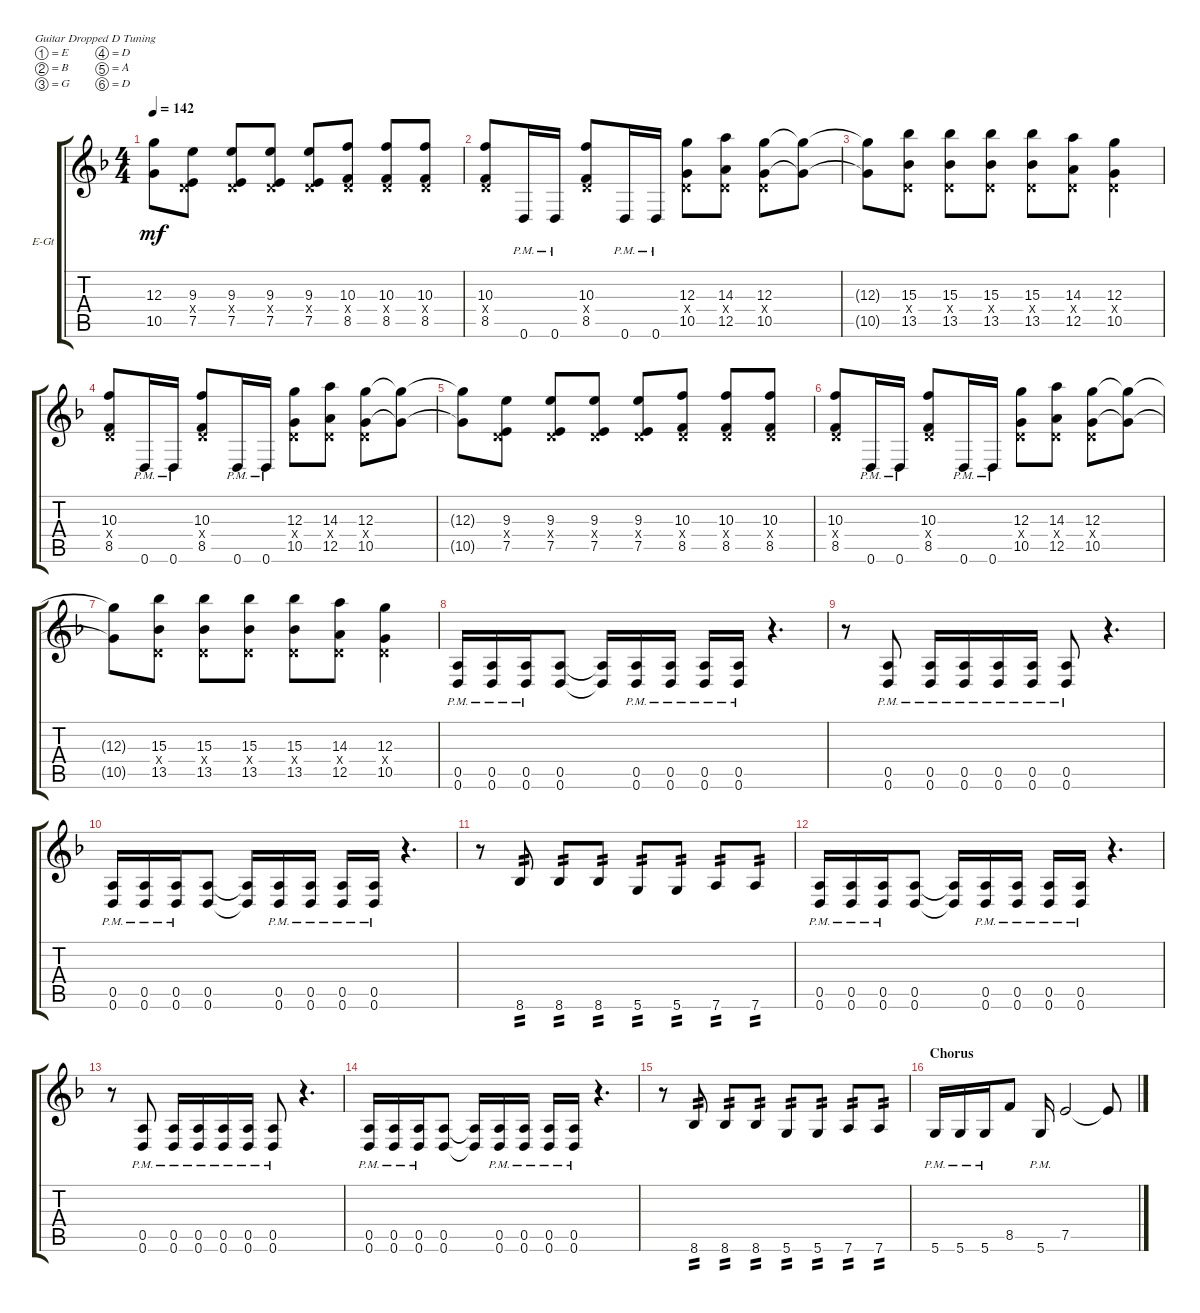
\bracketExtendMode groupsimilarinstruments
\firstSystemTrackNameOrientation horizontal
\otherSystemsTrackNameOrientation horizontal
\track ("Electric Guitar 1" "E-Gt") {instrument distortionguitar}
\staff {score tabs}
\tuning (E4 B3 G3 D3 A2 D2)
\ts (4 4)
\tempo 142
\clef g2
\ks dminor
(12.3{t} 10.5{t}).8{dy mf} (9.3 0.4{x} 7.5).8 (9.3 0.4{x} 7.5).8 (9.3 0.4{x} 7.5).8 (9.3 0.4{x} 7.5).8 (10.3 0.4{x} 8.5).8 (10.3 0.4{x} 8.5).8 (10.3 0.4{x} 8.5).8 |
(10.3 0.4{x} 8.5).8 0.6{pm}.16 0.6{pm}.16 (10.3 0.4{x} 8.5).8 0.6{pm}.16 0.6{pm}.16 (12.3 0.4{x} 10.5).8 (14.3 0.4{x} 12.5).8 (12.3 0.4{x} 10.5).8 (12.3{t} 10.5{t}).8 |
(12.3{t} 10.5{t}).8 (15.3 0.4{x} 13.5).8 (15.3 0.4{x} 13.5).8 (15.3 0.4{x} 13.5).8 (15.3 0.4{x} 13.5).8 (14.3 0.4{x} 12.5).8 (12.3 0.4{x} 10.5).4 |
(10.3 0.4{x} 8.5).8 0.6{pm}.16 0.6{pm}.16 (10.3 0.4{x} 8.5).8 0.6{pm}.16 0.6{pm}.16 (12.3 0.4{x} 10.5).8 (14.3 0.4{x} 12.5).8 (12.3 0.4{x} 10.5).8 (12.3{t} 10.5{t}).8 |
(12.3{t} 10.5{t}).8 (9.3 0.4{x} 7.5).8 (9.3 0.4{x} 7.5).8 (9.3 0.4{x} 7.5).8 (9.3 0.4{x} 7.5).8 (10.3 0.4{x} 8.5).8 (10.3 0.4{x} 8.5).8 (10.3 0.4{x} 8.5).8 |
(10.3 0.4{x} 8.5).8 0.6{pm}.16 0.6{pm}.16 (10.3 0.4{x} 8.5).8 0.6{pm}.16 0.6{pm}.16 (12.3 0.4{x} 10.5).8 (14.3 0.4{x} 12.5).8 (12.3 0.4{x} 10.5).8 (12.3{t} 10.5{t}).8 |
(12.3{t} 10.5{t}).8 (15.3 0.4{x} 13.5).8 (15.3 0.4{x} 13.5).8 (15.3 0.4{x} 13.5).8 (15.3 0.4{x} 13.5).8 (14.3 0.4{x} 12.5).8 (12.3 0.4{x} 10.5).4 |
(0.5{pm} 0.6{pm}).16 (0.5{pm} 0.6{pm}).16 (0.5{pm} 0.6{pm}).16 (0.5 0.6).8 (0.5{t} 0.6{t}).16 (0.5{pm} 0.6{pm}).16 (0.5{pm} 0.6{pm}).16 (0.5{pm} 0.6{pm}).16 (0.5{pm} 0.6{pm}).16 r.4{d} |
r.8 (0.5{pm} 0.6{pm}).8 (0.5{pm} 0.6{pm}).16 (0.5{pm} 0.6{pm}).16 (0.5{pm} 0.6{pm}).16 (0.5{pm} 0.6{pm}).16 (0.5{pm} 0.6{pm}).8 r.4{d} |
(0.5{pm} 0.6{pm}).16 (0.5{pm} 0.6{pm}).16 (0.5{pm} 0.6{pm}).16 (0.5 0.6).8 (0.5{t} 0.6{t}).16 (0.5{pm} 0.6{pm}).16 (0.5{pm} 0.6{pm}).16 (0.5{pm} 0.6{pm}).16 (0.5{pm} 0.6{pm}).16 r.4{d} |
r.8 8.6.8{tp 2} 8.6.8{tp 2} 8.6.8{tp 2} 5.6.8{tp 2} 5.6.8{tp 2} 7.6.8{tp 2} 7.6.8{tp 2} |
(0.5{pm} 0.6{pm}).16 (0.5{pm} 0.6{pm}).16 (0.5{pm} 0.6{pm}).16 (0.5 0.6).8 (0.5{t} 0.6{t}).16 (0.5{pm} 0.6{pm}).16 (0.5{pm} 0.6{pm}).16 (0.5{pm} 0.6{pm}).16 (0.5{pm} 0.6{pm}).16 r.4{d} |
r.8 (0.5{pm} 0.6{pm}).8 (0.5{pm} 0.6{pm}).16 (0.5{pm} 0.6{pm}).16 (0.5{pm} 0.6{pm}).16 (0.5{pm} 0.6{pm}).16 (0.5{pm} 0.6{pm}).8 r.4{d} |
(0.5{pm} 0.6{pm}).16 (0.5{pm} 0.6{pm}).16 (0.5{pm} 0.6{pm}).16 (0.5 0.6).8 (0.5{t} 0.6{t}).16 (0.5{pm} 0.6{pm}).16 (0.5{pm} 0.6{pm}).16 (0.5{pm} 0.6{pm}).16 (0.5{pm} 0.6{pm}).16 r.4{d} |
r.8 8.6.8{tp 2} 8.6.8{tp 2} 8.6.8{tp 2} 5.6.8{tp 2} 5.6.8{tp 2} 7.6.8{tp 2} 7.6.8{tp 2} |
\section ("" "Chorus")
5.6{pm}.16 5.6{pm}.16 5.6{pm}.16 8.5.8 5.6{pm}.16 7.5.2 7.5{t}.8
